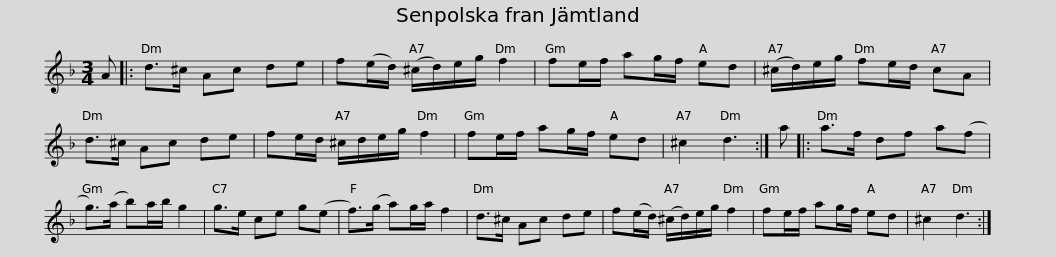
X:1
L:1/8
M:3/4
I:linebreak $
K:Dmin
V:1 treble
V:1
 A |: d>^c Ac de | f(e/d/) (^c/d/)e/g/ f2 | fe/f/ ag/f/ ed | (^c/d/)e/g/ fe/d/ cA | %5
 d>^c Ac de |$ fe/d/ ^c/d/e/g/ f2 | fe/f/ ag/f/ ed | ^c2 d3 :| a |: %10
 a>f df a(f | g>)(a b)a/b/ g2 | g>e ce g(e |$ f>)(g a)g/a/ f2 | d>^c Ac de | %15
 f(e/d/) (^c/d/)e/g/ f2 | fe/f/ ag/f/ ed | ^c2 d3 :| %18
